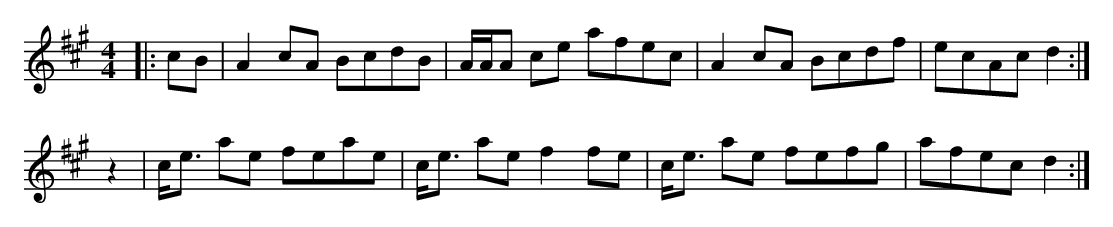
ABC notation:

X:1
M:4/4
K:A
|:cB|A2 cA BcdB|A/A/A ce afec|A2 cA Bcdf|ecAc d2:|
z2|c<e ae feae|c<e ae f2 fe|c<e ae fefg|afec d2:|
